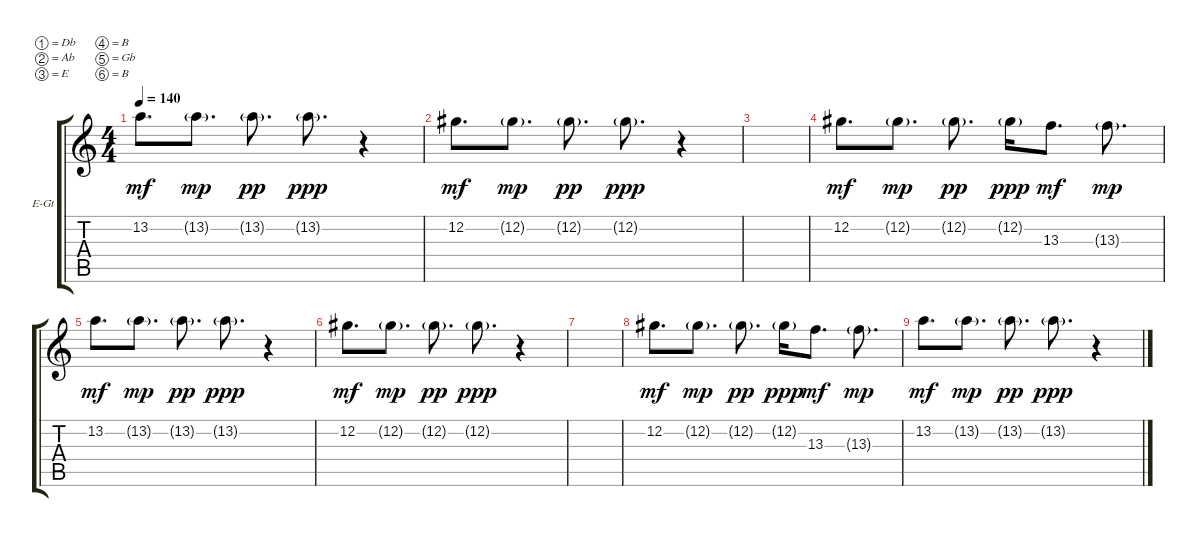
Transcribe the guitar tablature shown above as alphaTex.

\defaultSystemsLayout 4
\bracketExtendMode groupsimilarinstruments
\firstSystemTrackNameOrientation horizontal
\otherSystemsTrackNameOrientation horizontal
\track ("Electric Guitar" "E-Gt") {instrument distortionguitar}
\staff {score tabs}
\tuning (Db4 Ab3 E3 B2 Gb2 B1)
\ts (4 4)
\tempo 140
\clef g2
\ks c
13.2.8{d dy mf} 13.2{g}.8{d dy mp} 13.2{g}.8{d dy pp} 13.2{g}.8{d dy ppp} r.4 |
12.2.8{d dy mf} 12.2{g}.8{d dy mp} 12.2{g}.8{d dy pp} 12.2{g}.8{d dy ppp} r.4 |
|
12.2.8{d dy mf} 12.2{g}.8{d dy mp} 12.2{g}.8{d dy pp} 12.2{g}.16{dy ppp} 13.3.8{d dy mf} 13.3{g}.8{d dy mp} |
13.2.8{d dy mf} 13.2{g}.8{d dy mp} 13.2{g}.8{d dy pp} 13.2{g}.8{d dy ppp} r.4 |
12.2.8{d dy mf} 12.2{g}.8{d dy mp} 12.2{g}.8{d dy pp} 12.2{g}.8{d dy ppp} r.4 |
|
12.2.8{d dy mf} 12.2{g}.8{d dy mp} 12.2{g}.8{d dy pp} 12.2{g}.16{dy ppp} 13.3.8{d dy mf} 13.3{g}.8{d dy mp} |
13.2.8{d dy mf} 13.2{g}.8{d dy mp} 13.2{g}.8{d dy pp} 13.2{g}.8{d dy ppp} r.4
